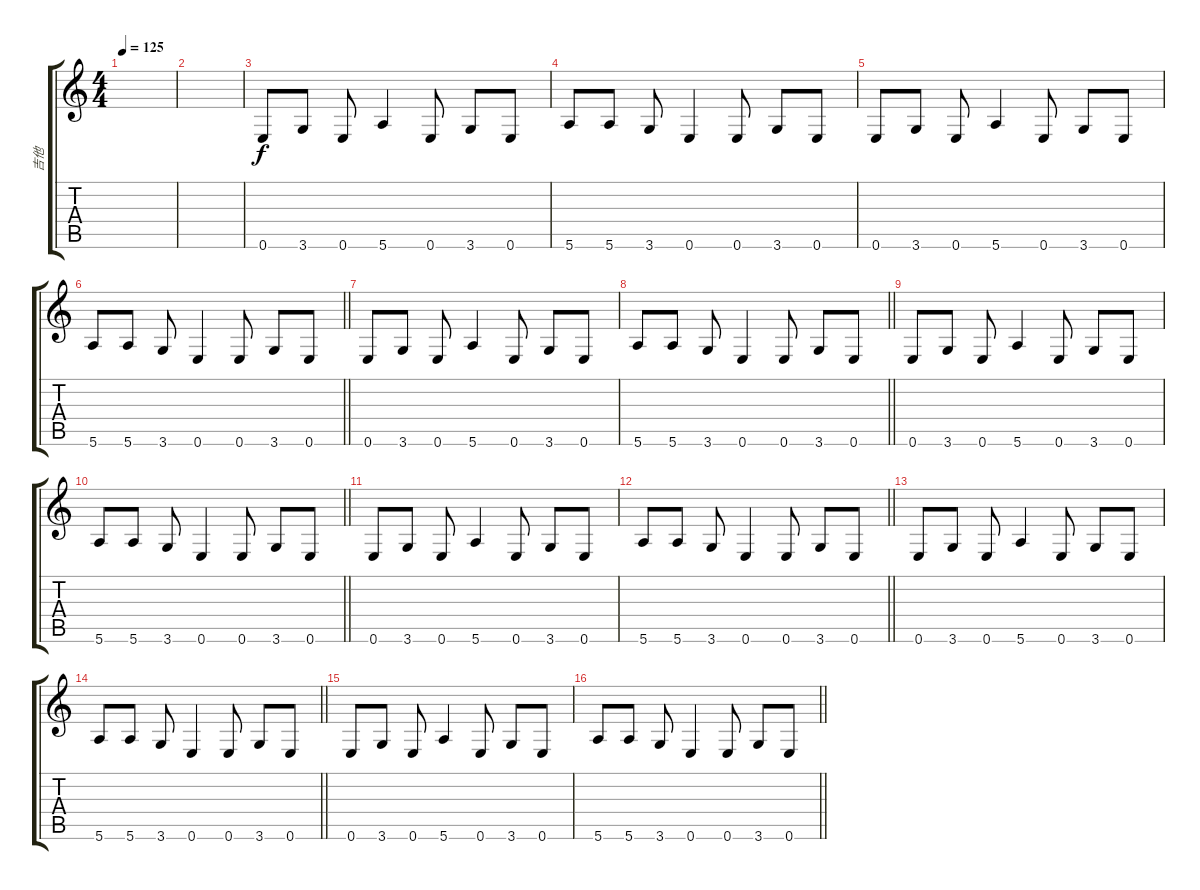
\track ("吉他" "吉他") {instrument overdrivenguitar}
\staff {score tabs}
\tuning (E4 B3 G3 D3 A2 E2) {hide}
\ts (4 4)
\tempo 125
\clef g2
\ks c
|
|
0.6.8 3.6.8 0.6.8 5.6.4 0.6.8 3.6.8 0.6.8 |
5.6.8 5.6.8 3.6.8 0.6.4 0.6.8 3.6.8 0.6.8 |
0.6.8 3.6.8 0.6.8 5.6.4 0.6.8 3.6.8 0.6.8 |
\barLineRight lightlight
5.6.8 5.6.8 3.6.8 0.6.4 0.6.8 3.6.8 0.6.8 |
0.6.8 3.6.8 0.6.8 5.6.4 0.6.8 3.6.8 0.6.8 |
\barLineRight lightlight
5.6.8 5.6.8 3.6.8 0.6.4 0.6.8 3.6.8 0.6.8 |
0.6.8 3.6.8 0.6.8 5.6.4 0.6.8 3.6.8 0.6.8 |
\barLineRight lightlight
5.6.8 5.6.8 3.6.8 0.6.4 0.6.8 3.6.8 0.6.8 |
0.6.8 3.6.8 0.6.8 5.6.4 0.6.8 3.6.8 0.6.8 |
\barLineRight lightlight
5.6.8 5.6.8 3.6.8 0.6.4 0.6.8 3.6.8 0.6.8 |
0.6.8 3.6.8 0.6.8 5.6.4 0.6.8 3.6.8 0.6.8 |
\barLineRight lightlight
5.6.8 5.6.8 3.6.8 0.6.4 0.6.8 3.6.8 0.6.8 |
0.6.8 3.6.8 0.6.8 5.6.4 0.6.8 3.6.8 0.6.8 |
\barLineRight lightlight
5.6.8 5.6.8 3.6.8 0.6.4 0.6.8 3.6.8 0.6.8
